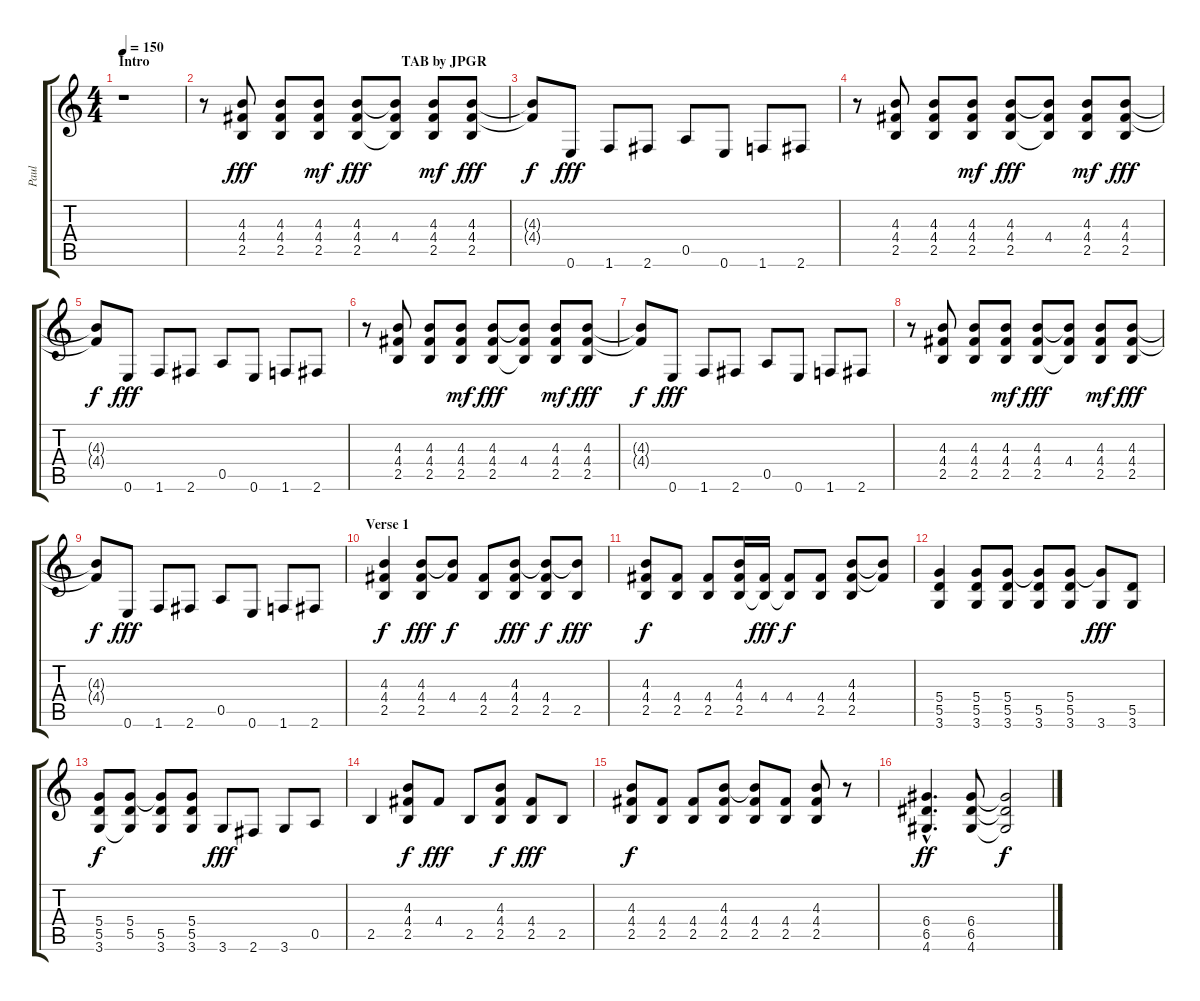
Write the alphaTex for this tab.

\track ("Paul" "Paul") {instrument overdrivenguitar}
\staff {score tabs}
\tuning (E4 B3 G3 D3 A2 E2) {hide}
\ts (4 4)
\section ("" "Intro                                                                        TAB by JPGR")
\tempo 150
\clef g2
\ks c
r.1{dy fff instrument overdrivenguitar} |
r.8 (4.3 4.4 2.5).8 (4.3 4.4 2.5).8 (4.3 4.4 2.5).8{dy mf} (4.3 4.4 2.5).8{dy fff} (4.3{t} 4.4 2.5{t}).8 (4.3 4.4 2.5).8{dy mf} (4.3 4.4 2.5).8{dy fff} |
(4.3{t} 4.4{t}).8{dy f} 0.6.8{dy fff volume 14} 1.6.8 2.6.8 0.5.8 0.6.8 1.6.8 2.6.8 |
r.8 (4.3 4.4 2.5).8 (4.3 4.4 2.5).8 (4.3 4.4 2.5).8{dy mf} (4.3 4.4 2.5).8{dy fff} (4.3{t} 4.4 2.5{t}).8 (4.3 4.4 2.5).8{dy mf} (4.3 4.4 2.5).8{dy fff} |
(4.3{t} 4.4{t}).8{dy f} 0.6.8{dy fff volume 14} 1.6.8 2.6.8 0.5.8 0.6.8 1.6.8 2.6.8 |
r.8 (4.3 4.4 2.5).8 (4.3 4.4 2.5).8 (4.3 4.4 2.5).8{dy mf} (4.3 4.4 2.5).8{dy fff} (4.3{t} 4.4 2.5{t}).8 (4.3 4.4 2.5).8{dy mf} (4.3 4.4 2.5).8{dy fff} |
(4.3{t} 4.4{t}).8{dy f} 0.6.8{dy fff volume 14} 1.6.8 2.6.8 0.5.8 0.6.8 1.6.8 2.6.8 |
r.8 (4.3 4.4 2.5).8 (4.3 4.4 2.5).8 (4.3 4.4 2.5).8{dy mf} (4.3 4.4 2.5).8{dy fff} (4.3{t} 4.4 2.5{t}).8 (4.3 4.4 2.5).8{dy mf} (4.3 4.4 2.5).8{dy fff} |
(4.3{t} 4.4{t}).8{dy f} 0.6.8{dy fff volume 14} 1.6.8 2.6.8 0.5.8 0.6.8 1.6.8 2.6.8 |
\section ("" "Verse 1")
(4.3 4.4 2.5).4{dy f volume 12} (4.3 4.4 2.5).8{dy fff} (4.3{t} 4.4).8{dy f} (4.4 2.5).8 (4.3 4.4 2.5).8{dy fff} (4.3{t} 4.4 2.5).8{dy f} (4.3{t} 2.5).8{dy fff} |
(4.3 4.4 2.5).8{dy f} (4.4 2.5).8 (4.4 2.5).8 (4.3 4.4 2.5).16 (4.4 2.5{t}).16{dy fff} (4.4 2.5{t}).8{dy f} (4.4 2.5).8 (4.3 4.4 2.5).8 (4.3{t} 4.4{t}).8 |
(5.4 5.5 3.6).4 (5.4 5.5 3.6).8 (5.4 5.5 3.6).8 (5.4{t} 5.5 3.6).8 (5.4 5.5 3.6).8 (5.4{t} 3.6).8{dy fff} (5.5 3.6).8 |
(5.4 5.5 3.6).8{dy f} (5.4 5.5 3.6{t}).8 (5.4{t} 5.5 3.6).8 (5.4 5.5 3.6).8 3.6.8{dy fff volume 16} 2.6.8 3.6.8 0.5.8 |
2.5.4{volume 12} (4.3 4.4 2.5).8{dy f} 4.4.8{dy fff} 2.5.8 (4.3 4.4 2.5).8{dy f} (4.4 2.5).8{dy fff} 2.5.8 |
(4.3 4.4 2.5).8{dy f} (4.4 2.5).8 (4.4 2.5).8 (4.3 4.4 2.5).8 (4.3{t} 4.4 2.5).8 (4.4 2.5).8 (4.3 4.4 2.5).8 r.8 |
(6.4{hac} 6.5{hac} 4.6{hac}).4{d dy ff} (6.4 6.5 4.6).8 (6.4{t} 6.5{t} 4.6{t}).2{dy f}
